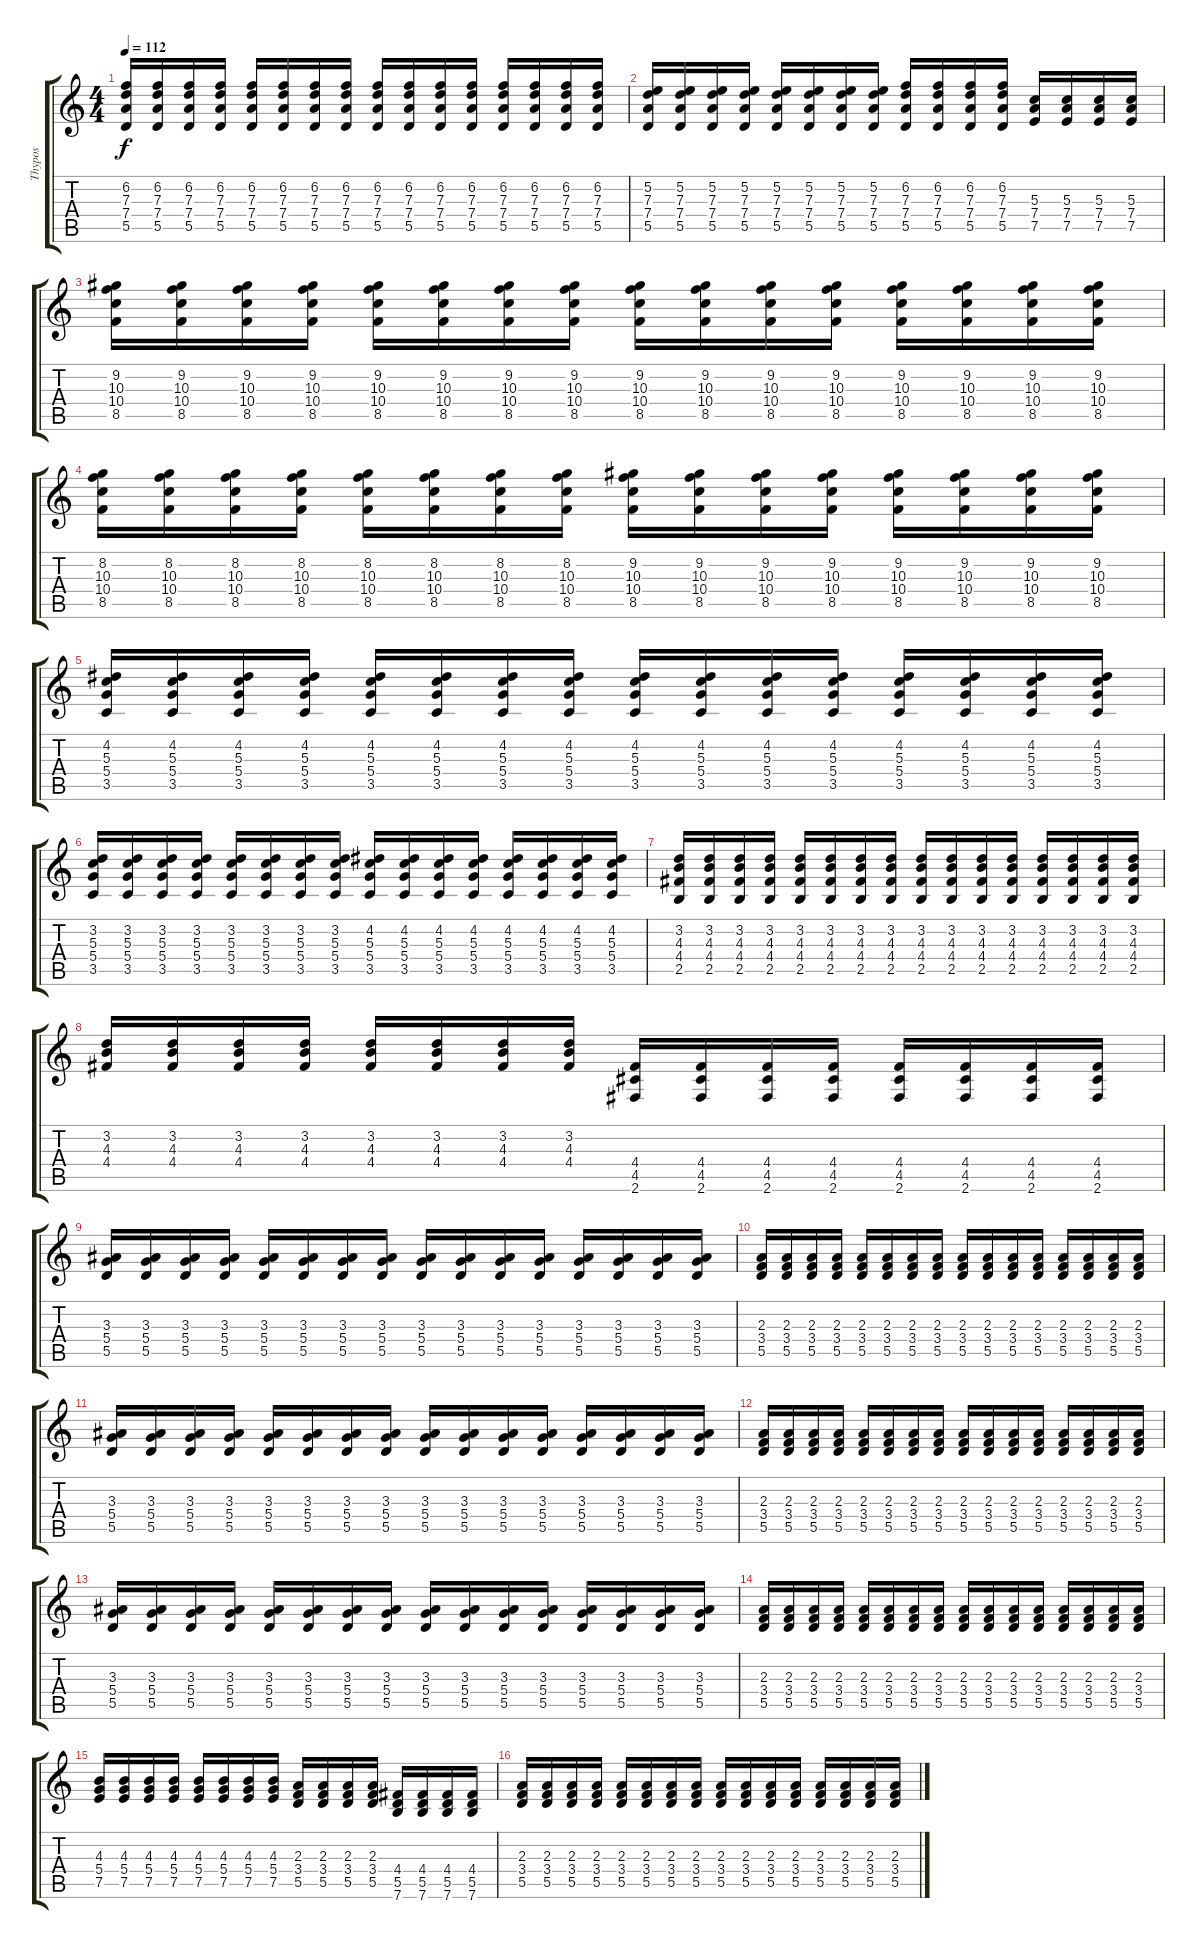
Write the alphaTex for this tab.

\track ("Thypos" "Thypos") {instrument acousticguitarnylon}
\staff {score tabs}
\tuning (E4 B3 G3 D3 A2 E2) {hide}
\ts (4 4)
\tempo 112
\clef g2
\ks c
(6.2 7.3 7.4 5.5).16{dy f} (6.2 7.3 7.4 5.5).16 (6.2 7.3 7.4 5.5).16 (6.2 7.3 7.4 5.5).16 (6.2 7.3 7.4 5.5).16 (6.2 7.3 7.4 5.5).16 (6.2 7.3 7.4 5.5).16 (6.2 7.3 7.4 5.5).16 (6.2 7.3 7.4 5.5).16 (6.2 7.3 7.4 5.5).16 (6.2 7.3 7.4 5.5).16 (6.2 7.3 7.4 5.5).16 (6.2 7.3 7.4 5.5).16 (6.2 7.3 7.4 5.5).16 (6.2 7.3 7.4 5.5).16 (6.2 7.3 7.4 5.5).16 |
(5.2 7.3 7.4 5.5).16 (5.2 7.3 7.4 5.5).16 (5.2 7.3 7.4 5.5).16 (5.2 7.3 7.4 5.5).16 (5.2 7.3 7.4 5.5).16 (5.2 7.3 7.4 5.5).16 (5.2 7.3 7.4 5.5).16 (5.2 7.3 7.4 5.5).16 (6.2 7.3 7.4 5.5).16 (6.2 7.3 7.4 5.5).16 (6.2 7.3 7.4 5.5).16 (6.2 7.3 7.4 5.5).16 (5.3 7.4 7.5).16 (5.3 7.4 7.5).16 (5.3 7.4 7.5).16 (5.3 7.4 7.5).16 |
(9.2 10.3 10.4 8.5).16 (9.2 10.3 10.4 8.5).16 (9.2 10.3 10.4 8.5).16 (9.2 10.3 10.4 8.5).16 (9.2 10.3 10.4 8.5).16 (9.2 10.3 10.4 8.5).16 (9.2 10.3 10.4 8.5).16 (9.2 10.3 10.4 8.5).16 (9.2 10.3 10.4 8.5).16 (9.2 10.3 10.4 8.5).16 (9.2 10.3 10.4 8.5).16 (9.2 10.3 10.4 8.5).16 (9.2 10.3 10.4 8.5).16 (9.2 10.3 10.4 8.5).16 (9.2 10.3 10.4 8.5).16 (9.2 10.3 10.4 8.5).16 |
(8.2 10.3 10.4 8.5).16 (8.2 10.3 10.4 8.5).16 (8.2 10.3 10.4 8.5).16 (8.2 10.3 10.4 8.5).16 (8.2 10.3 10.4 8.5).16 (8.2 10.3 10.4 8.5).16 (8.2 10.3 10.4 8.5).16 (8.2 10.3 10.4 8.5).16 (9.2 10.3 10.4 8.5).16 (9.2 10.3 10.4 8.5).16 (9.2 10.3 10.4 8.5).16 (9.2 10.3 10.4 8.5).16 (9.2 10.3 10.4 8.5).16 (9.2 10.3 10.4 8.5).16 (9.2 10.3 10.4 8.5).16 (9.2 10.3 10.4 8.5).16 |
(4.2 5.3 5.4 3.5).16 (4.2 5.3 5.4 3.5).16 (4.2 5.3 5.4 3.5).16 (4.2 5.3 5.4 3.5).16 (4.2 5.3 5.4 3.5).16 (4.2 5.3 5.4 3.5).16 (4.2 5.3 5.4 3.5).16 (4.2 5.3 5.4 3.5).16 (4.2 5.3 5.4 3.5).16 (4.2 5.3 5.4 3.5).16 (4.2 5.3 5.4 3.5).16 (4.2 5.3 5.4 3.5).16 (4.2 5.3 5.4 3.5).16 (4.2 5.3 5.4 3.5).16 (4.2 5.3 5.4 3.5).16 (4.2 5.3 5.4 3.5).16 |
(3.2 5.3 5.4 3.5).16 (3.2 5.3 5.4 3.5).16 (3.2 5.3 5.4 3.5).16 (3.2 5.3 5.4 3.5).16 (3.2 5.3 5.4 3.5).16 (3.2 5.3 5.4 3.5).16 (3.2 5.3 5.4 3.5).16 (3.2 5.3 5.4 3.5).16 (4.2 5.3 5.4 3.5).16 (4.2 5.3 5.4 3.5).16 (4.2 5.3 5.4 3.5).16 (4.2 5.3 5.4 3.5).16 (4.2 5.3 5.4 3.5).16 (4.2 5.3 5.4 3.5).16 (4.2 5.3 5.4 3.5).16 (4.2 5.3 5.4 3.5).16 |
(3.2 4.3 4.4 2.5).16 (3.2 4.3 4.4 2.5).16 (3.2 4.3 4.4 2.5).16 (3.2 4.3 4.4 2.5).16 (3.2 4.3 4.4 2.5).16 (3.2 4.3 4.4 2.5).16 (3.2 4.3 4.4 2.5).16 (3.2 4.3 4.4 2.5).16 (3.2 4.3 4.4 2.5).16 (3.2 4.3 4.4 2.5).16 (3.2 4.3 4.4 2.5).16 (3.2 4.3 4.4 2.5).16 (3.2 4.3 4.4 2.5).16 (3.2 4.3 4.4 2.5).16 (3.2 4.3 4.4 2.5).16 (3.2 4.3 4.4 2.5).16 |
(3.2 4.3 4.4).16 (3.2 4.3 4.4).16 (3.2 4.3 4.4).16 (3.2 4.3 4.4).16 (3.2 4.3 4.4).16 (3.2 4.3 4.4).16 (3.2 4.3 4.4).16 (3.2 4.3 4.4).16 (4.4 4.5 2.6).16 (4.4 4.5 2.6).16 (4.4 4.5 2.6).16 (4.4 4.5 2.6).16 (4.4 4.5 2.6).16 (4.4 4.5 2.6).16 (4.4 4.5 2.6).16 (4.4 4.5 2.6).16 |
(3.3 5.4 5.5).16 (3.3 5.4 5.5).16 (3.3 5.4 5.5).16 (3.3 5.4 5.5).16 (3.3 5.4 5.5).16 (3.3 5.4 5.5).16 (3.3 5.4 5.5).16 (3.3 5.4 5.5).16 (3.3 5.4 5.5).16 (3.3 5.4 5.5).16 (3.3 5.4 5.5).16 (3.3 5.4 5.5).16 (3.3 5.4 5.5).16 (3.3 5.4 5.5).16 (3.3 5.4 5.5).16 (3.3 5.4 5.5).16 |
(2.3 3.4 5.5).16 (2.3 3.4 5.5).16 (2.3 3.4 5.5).16 (2.3 3.4 5.5).16 (2.3 3.4 5.5).16 (2.3 3.4 5.5).16 (2.3 3.4 5.5).16 (2.3 3.4 5.5).16 (2.3 3.4 5.5).16 (2.3 3.4 5.5).16 (2.3 3.4 5.5).16 (2.3 3.4 5.5).16 (2.3 3.4 5.5).16 (2.3 3.4 5.5).16 (2.3 3.4 5.5).16 (2.3 3.4 5.5).16 |
(3.3 5.4 5.5).16 (3.3 5.4 5.5).16 (3.3 5.4 5.5).16 (3.3 5.4 5.5).16 (3.3 5.4 5.5).16 (3.3 5.4 5.5).16 (3.3 5.4 5.5).16 (3.3 5.4 5.5).16 (3.3 5.4 5.5).16 (3.3 5.4 5.5).16 (3.3 5.4 5.5).16 (3.3 5.4 5.5).16 (3.3 5.4 5.5).16 (3.3 5.4 5.5).16 (3.3 5.4 5.5).16 (3.3 5.4 5.5).16 |
(2.3 3.4 5.5).16 (2.3 3.4 5.5).16 (2.3 3.4 5.5).16 (2.3 3.4 5.5).16 (2.3 3.4 5.5).16 (2.3 3.4 5.5).16 (2.3 3.4 5.5).16 (2.3 3.4 5.5).16 (2.3 3.4 5.5).16 (2.3 3.4 5.5).16 (2.3 3.4 5.5).16 (2.3 3.4 5.5).16 (2.3 3.4 5.5).16 (2.3 3.4 5.5).16 (2.3 3.4 5.5).16 (2.3 3.4 5.5).16 |
(3.3 5.4 5.5).16 (3.3 5.4 5.5).16 (3.3 5.4 5.5).16 (3.3 5.4 5.5).16 (3.3 5.4 5.5).16 (3.3 5.4 5.5).16 (3.3 5.4 5.5).16 (3.3 5.4 5.5).16 (3.3 5.4 5.5).16 (3.3 5.4 5.5).16 (3.3 5.4 5.5).16 (3.3 5.4 5.5).16 (3.3 5.4 5.5).16 (3.3 5.4 5.5).16 (3.3 5.4 5.5).16 (3.3 5.4 5.5).16 |
(2.3 3.4 5.5).16 (2.3 3.4 5.5).16 (2.3 3.4 5.5).16 (2.3 3.4 5.5).16 (2.3 3.4 5.5).16 (2.3 3.4 5.5).16 (2.3 3.4 5.5).16 (2.3 3.4 5.5).16 (2.3 3.4 5.5).16 (2.3 3.4 5.5).16 (2.3 3.4 5.5).16 (2.3 3.4 5.5).16 (2.3 3.4 5.5).16 (2.3 3.4 5.5).16 (2.3 3.4 5.5).16 (2.3 3.4 5.5).16 |
(4.3 5.4 7.5).16 (4.3 5.4 7.5).16 (4.3 5.4 7.5).16 (4.3 5.4 7.5).16 (4.3 5.4 7.5).16 (4.3 5.4 7.5).16 (4.3 5.4 7.5).16 (4.3 5.4 7.5).16 (2.3 3.4 5.5).16 (2.3 3.4 5.5).16 (2.3 3.4 5.5).16 (2.3 3.4 5.5).16 (4.4 5.5 7.6).16 (4.4 5.5 7.6).16 (4.4 5.5 7.6).16 (4.4 5.5 7.6).16 |
(2.3 3.4 5.5).16 (2.3 3.4 5.5).16 (2.3 3.4 5.5).16 (2.3 3.4 5.5).16 (2.3 3.4 5.5).16 (2.3 3.4 5.5).16 (2.3 3.4 5.5).16 (2.3 3.4 5.5).16 (2.3 3.4 5.5).16 (2.3 3.4 5.5).16 (2.3 3.4 5.5).16 (2.3 3.4 5.5).16 (2.3 3.4 5.5).16 (2.3 3.4 5.5).16 (2.3 3.4 5.5).16 (2.3 3.4 5.5).16
